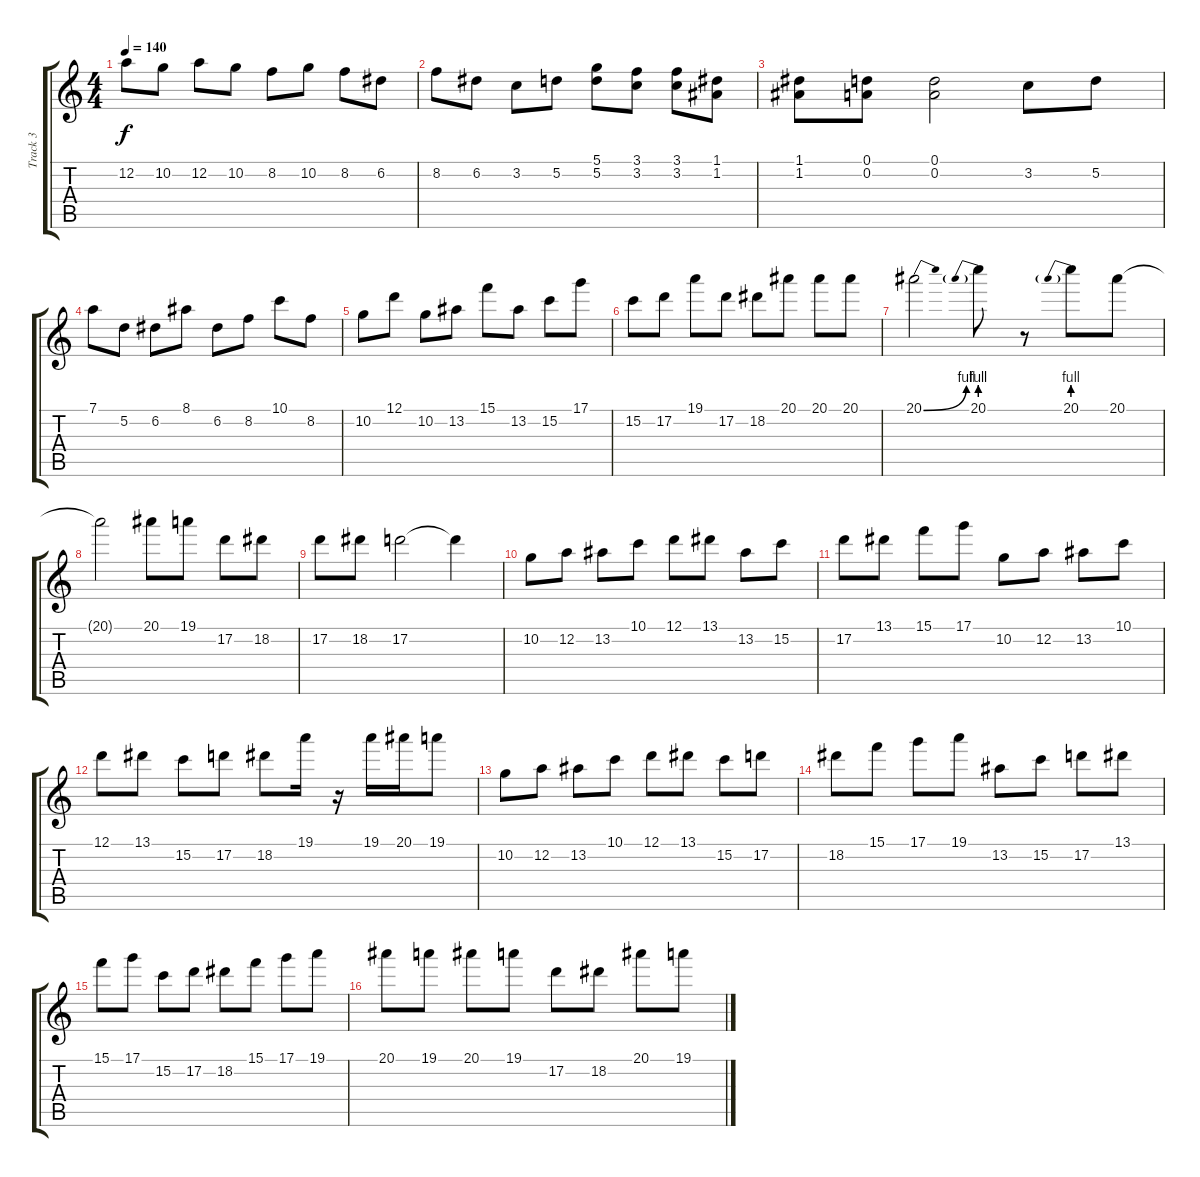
\track ("Track 3" "Track 3") {instrument distortionguitar}
\staff {score tabs}
\tuning (D4 A3 F3 C3 G2 C2) {hide}
\ts (4 4)
\tempo 140
\clef g2
\ks c
12.2.8{dy f} 10.2.8 12.2.8 10.2.8 8.2.8 10.2.8 8.2.8 6.2.8 |
8.2.8 6.2.8 3.2.8 5.2.8 (5.1 5.2).8 (3.1 3.2).8 (3.1 3.2).8 (1.1 1.2).8 |
(1.1 1.2).8 (0.1 0.2).8 (0.1 0.2).2 3.2.8 5.2.8 |
7.1.8 5.2.8 6.2.8 8.1.8 6.2.8 8.2.8 10.1.8 8.2.8 |
10.2.8 12.1.8 10.2.8 13.2.8 15.1.8 13.2.8 15.2.8 17.1.8 |
15.2.8 17.2.8 19.1.8 17.2.8 18.2.8 20.1.8 20.1.8 20.1.8 |
20.1{be (bend 0 0 60 4)}.2 20.1{be (prebend 0 4 60 4)}.8 r.8 20.1{be (prebend 0 4 60 4)}.8 20.1.8 |
20.1{t}.2 20.1.8 19.1.8 17.2.8 18.2.8 |
17.2.8 18.2.8 17.2.2 17.2{t}.4 |
10.2.8 12.2.8 13.2.8 10.1.8 12.1.8 13.1.8 13.2.8 15.2.8 |
17.2.8 13.1.8 15.1.8 17.1.8 10.2.8 12.2.8 13.2.8 10.1.8 |
12.1.8 13.1.8 15.2.8 17.2.8 18.2.8 19.1.16 r.16 19.1.16 20.1.16 19.1.8 |
10.2.8 12.2.8 13.2.8 10.1.8 12.1.8 13.1.8 15.2.8 17.2.8 |
18.2.8 15.1.8 17.1.8 19.1.8 13.2.8 15.2.8 17.2.8 13.1.8 |
15.1.8 17.1.8 15.2.8 17.2.8 18.2.8 15.1.8 17.1.8 19.1.8 |
20.1.8 19.1.8 20.1.8 19.1.8 17.2.8 18.2.8 20.1.8 19.1.8
